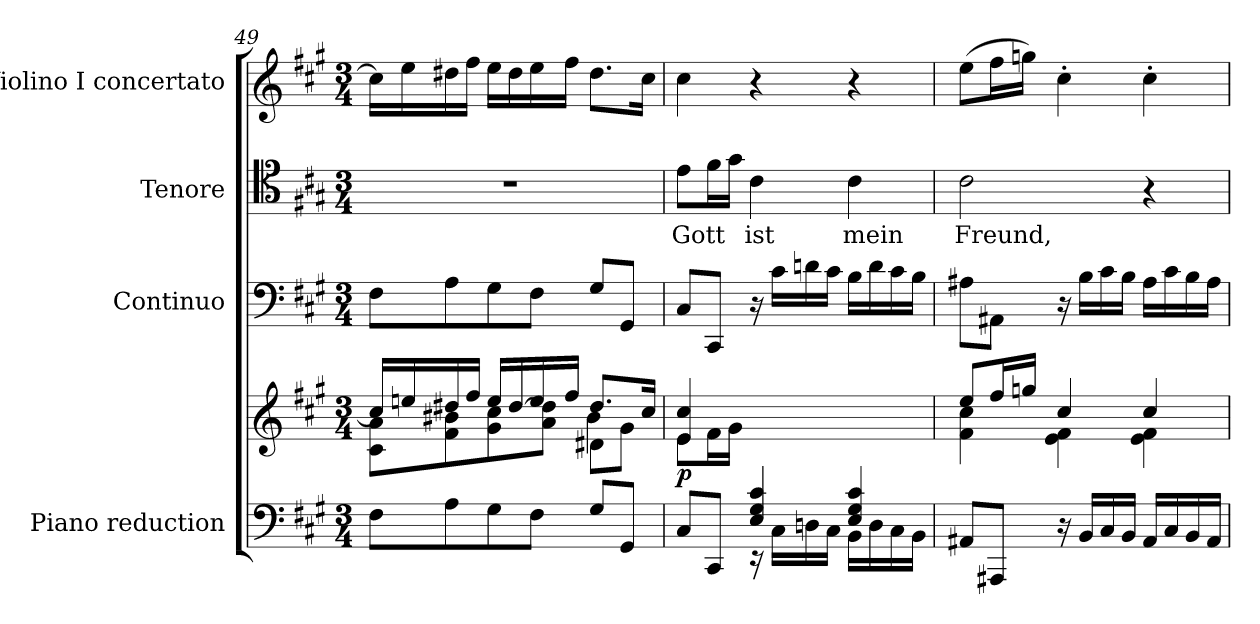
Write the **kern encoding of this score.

**kern	**kern	**dynam	**kern	**dynam	**kern	**text	**kern	**dynam
*part4	*part4	*part4	*part3	*part3	*part2	*part2	*part1	*part1
*staff5	*staff4	*staff4/5	*staff3	*staff3	*staff2	*staff2	*staff1	*staff1
*I"Piano reduction	*	*	*I"Continuo	*	*I"Tenore	*	*I"Violino I concertato	*
*I'Pno	*	*	*	*	*	*	*I'Vln	*
!!LO:LB:g=z
*clefF4	*clefG2	*	*clefF4	*	*clefC4	*	*clefG2	*
*k[f#c#g#]	*k[f#c#g#]	*	*k[f#c#g#]	*	*k[f#c#g#]	*	*k[f#c#g#]	*
*M3/4	*M3/4	*	*M3/4	*	*M3/4	*	*M3/4	*
=49	=49	=49	=49	=49	=49	=49	=49	=49
*	*^	*	*	*	*	*	*	*
*	*	*^	*	*	*	*	*	*	*
8F#\L	16cc#/LL]	8c#\ 8a\L	4ryy	.	8F#\L	.	2.r	.	16cc#\LL]	.
.	16een/	.	.	.	.	.	.	.	16ee\	.
8A\	16dd#X/	8f#\ 8b#X\	.	.	8A\	.	.	.	16dd#X\	.
.	16ff#/JJ	.	.	.	.	.	.	.	16ff#\JJ	.
8G#\	16ee/LL	8g#\ 8cc#\	4ryy	.	8G#\	.	.	.	16ee\LL	.
.	[16dd#/	.	.	.	.	.	.	.	16dd#\	.
8F#\J	16ee/	8a\ 8dd#\]J	.	.	8F#\J	.	.	.	16ee\	.
.	16ff#/JJ	.	.	.	.	.	.	.	16ff#\JJ	.
8G#/L	8.dd#/L	8d#X\L	4b#\	.	8G#/L	.	.	.	8.dd#\L	.
8GG#/J	.	8g#\J	.	.	8GG#/J	.	.	.	.	.
.	16cc#/Jk	.	.	.	.	.	.	.	16cc#\Jk	.
*	*	*v	*v	*	*	*	*	*	*	*
=50	=50	=50	=50	=50	=50	=50	=50	=50	=50
*^	*	*	*	*	*	*	*	*	*
!	!	!	!	!LO:DY:b	!	!	!	!LO:LY:b	!	!
4ryy	8C#/L	4e/ 4cc#/	8e\L	p	8C#/L	.	8e\L	Gott	4cc#\	.
.	8CC#/J	.	16f#\L	.	8CC#/J	.	16f#\L	.	.	.
.	.	.	16g#\JJ	.	.	.	16g#\JJ	.	.	.
!	!	!	!	!	!	!	!	!LO:LY:b	!	!
4E/ 4G#/ 4c#/	16r	4ryy	2ryy	.	16r	.	4c#\	ist	4r	.
!	!	!	!	!	!	!LO:DY:b	!	!	!	!
.	16C#\LL	.	.	.	16c#\LL	other-dynamics	.	.	.	.
.	16Dn\	.	.	.	16dn\	.	.	.	.	.
.	16C#\JJ	.	.	.	16c#\JJ	.	.	.	.	.
!	!	!	!	!	!	!	!	!LO:LY:b	!	!
4E/ 4G#/ 4c#/	16BB\LL	4ryy	.	.	16B\LL	.	4c#\	mein	4r	.
.	16D\	.	.	.	16d\	.	.	.	.	.
.	16C#\	.	.	.	16c#\	.	.	.	.	.
.	16BB\JJ	.	.	.	16B\JJ	.	.	.	.	.
=51	=51	=51	=51	=51	=51	=51	=51	=51	=51	=51
!	!	!	!	!	!	!	!	!LO:LY:b	!	!LO:DY:b
*v	*v	*	*	*	*	*	*	*	*	*
8AA#X/L	8ee/L	4f#\ 4cc#\	.	8A#X\L	.	2c#\	Freund,	(>8ee\L	other-dynamics
8AAA#X/J	16ff#/L	.	.	8AA#X\J	.	.	.	16ff#\L	.
.	16ggn/JJ	.	.	.	.	.	.	16ggn\JJ)	.
16r	4cc#/	4e\ 4f#\	.	16r	.	.	.	4cc#'\	.
16BB/LL	.	.	.	16B\LL	.	.	.	.	.
16C#/	.	.	.	16c#\	.	.	.	.	.
16BB/JJ	.	.	.	16B\JJ	.	.	.	.	.
16AA#/LL	4cc#/	4e\ 4f#\	.	16A#\LL	.	4r	.	4cc#'\	.
16C#/	.	.	.	16c#\	.	.	.	.	.
16BB/	.	.	.	16B\	.	.	.	.	.
16AA#/JJ	.	.	.	16A#\JJ	.	.	.	.	.
*	*v	*v	*	*	*	*	*	*	*
=	=	=	=	=	=	=	=	=
*-	*-	*-	*-	*-	*-	*-	*-	*-
